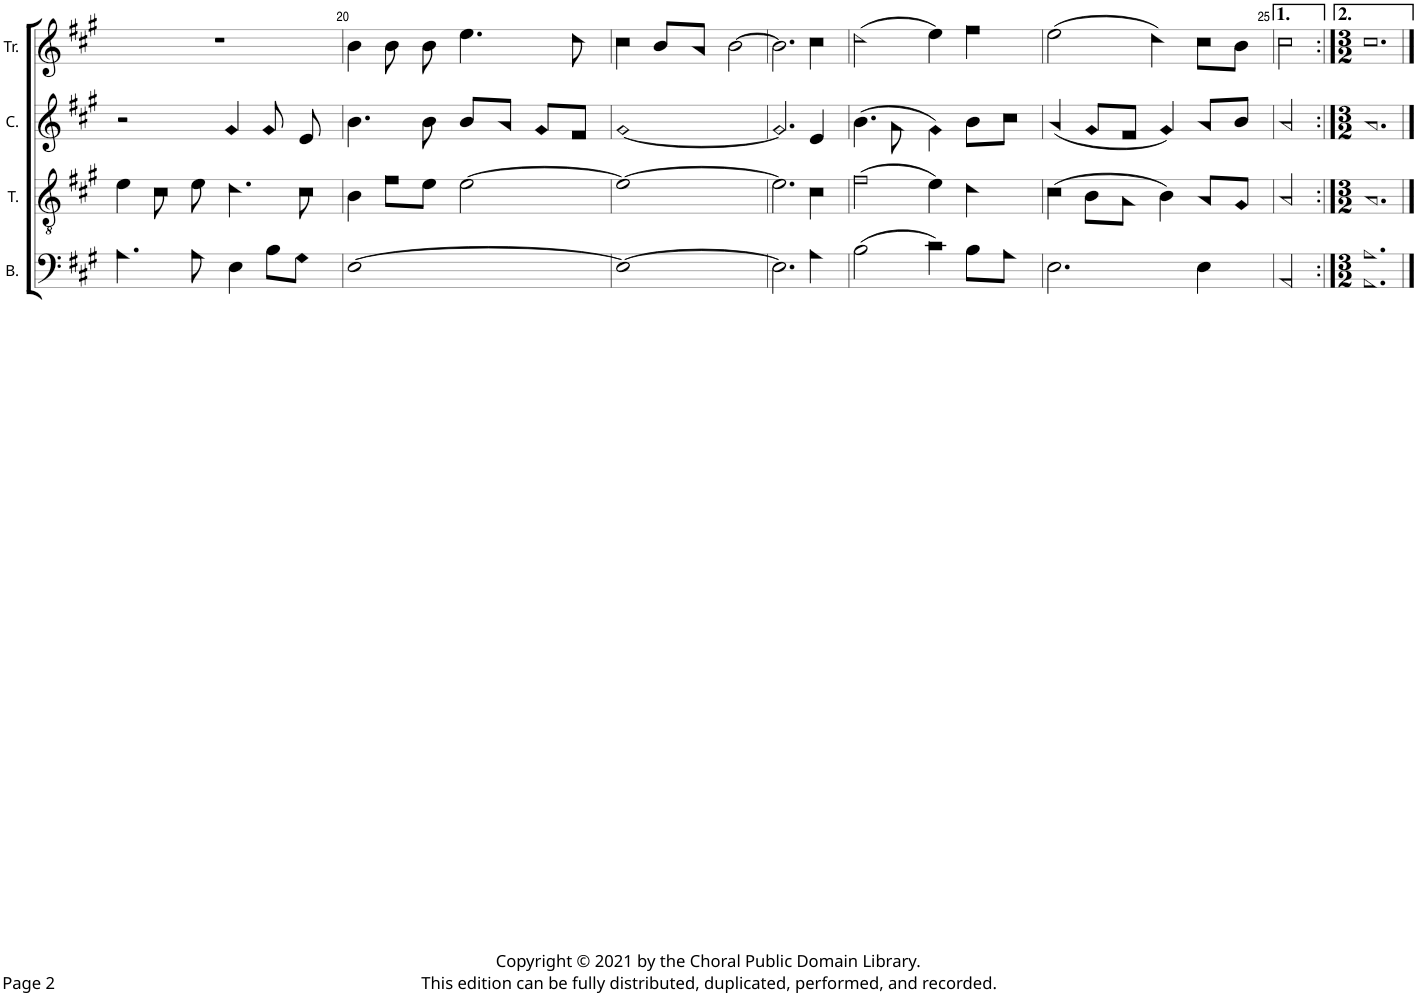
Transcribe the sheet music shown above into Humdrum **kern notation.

**kern	**kern	**kern	**kern
*part4	*part3	*part2	*part1
*staff4	*staff3	*staff2	*staff1
*I"B.	*I"T.	*I"C.	*I"Tr.
*I'B.	*I'T.	*I'C.	*I'Tr.
!!LO:PB:g=z
*clefF4	*clefGv2	*clefG2	*clefG2
*k[f#c#g#]	*k[f#c#g#]	*k[f#c#g#]	*k[f#c#g#]
*M2/2	*M2/2	*M2/2	*M2/2
=19	=19	=19	=19
4.A!\	4e!\	2r	1r
.	8c#!\	.	.
8A!\	8e!\	.	.
4E!\	4.d!\	4g#!/	.
8B!\L	.	8g#!/	.
8G#!\J	8c#!\	8e!/	.
=20	=20	=20	=20
[1E!	4B!\	4.b!\	4b!\
.	8f#!\L	.	8b!\
.	8e!\J	8b!\	8b!\
.	[2e!\	8b!/L	4.ee!\
.	.	8a!/J	.
.	.	8g#!/L	.
.	.	8f#!/J	8dd!\
=21	=21	=21	=21
1E!_	1e!_	[1g#!	4cc#!\
.	.	.	8b!/L
.	.	.	8a!/J
.	.	.	[2b!\
=22	=22	=22	=22
2.E!\]	2.e!\]	2.g#!/]	2.b!\]
4A!\	4c#!\	4e!/	4cc#!\
=23	=23	=23	=23
(2B!\	(2f#!\	(4.b!\	(2dd!\
.	.	8a!\	.
4c#!\)	4e!\)	4g#!\)	4ee!\)
8B!\L	4d!\	8b!\L	4ff#!\
8A!\J	.	8cc#!\J	.
=24	=24	=24	=24
2.E!\	(4c#!\	(4a/	(2ee!\
.	8B!\L	8g#!/L	.
.	8A!\J	8f#!/J	.
.	4B!\)	4g#!/)	4dd!\)
4E!\	8A!/L	8a!/L	8cc#!\L
.	8G#!/J	8b!/J	8b!\J
=25	=25	=25	=25
2AA!/	2A!/	2a!/	2cc#!\
=26:|!	=26:|!	=26:|!	=26:|!
*M3/2	*M3/2	*M3/2	*M3/2
1.AA! 1.A!	1.A!	1.a!	1.cc#!
==	==	==	==
*-	*-	*-	*-
